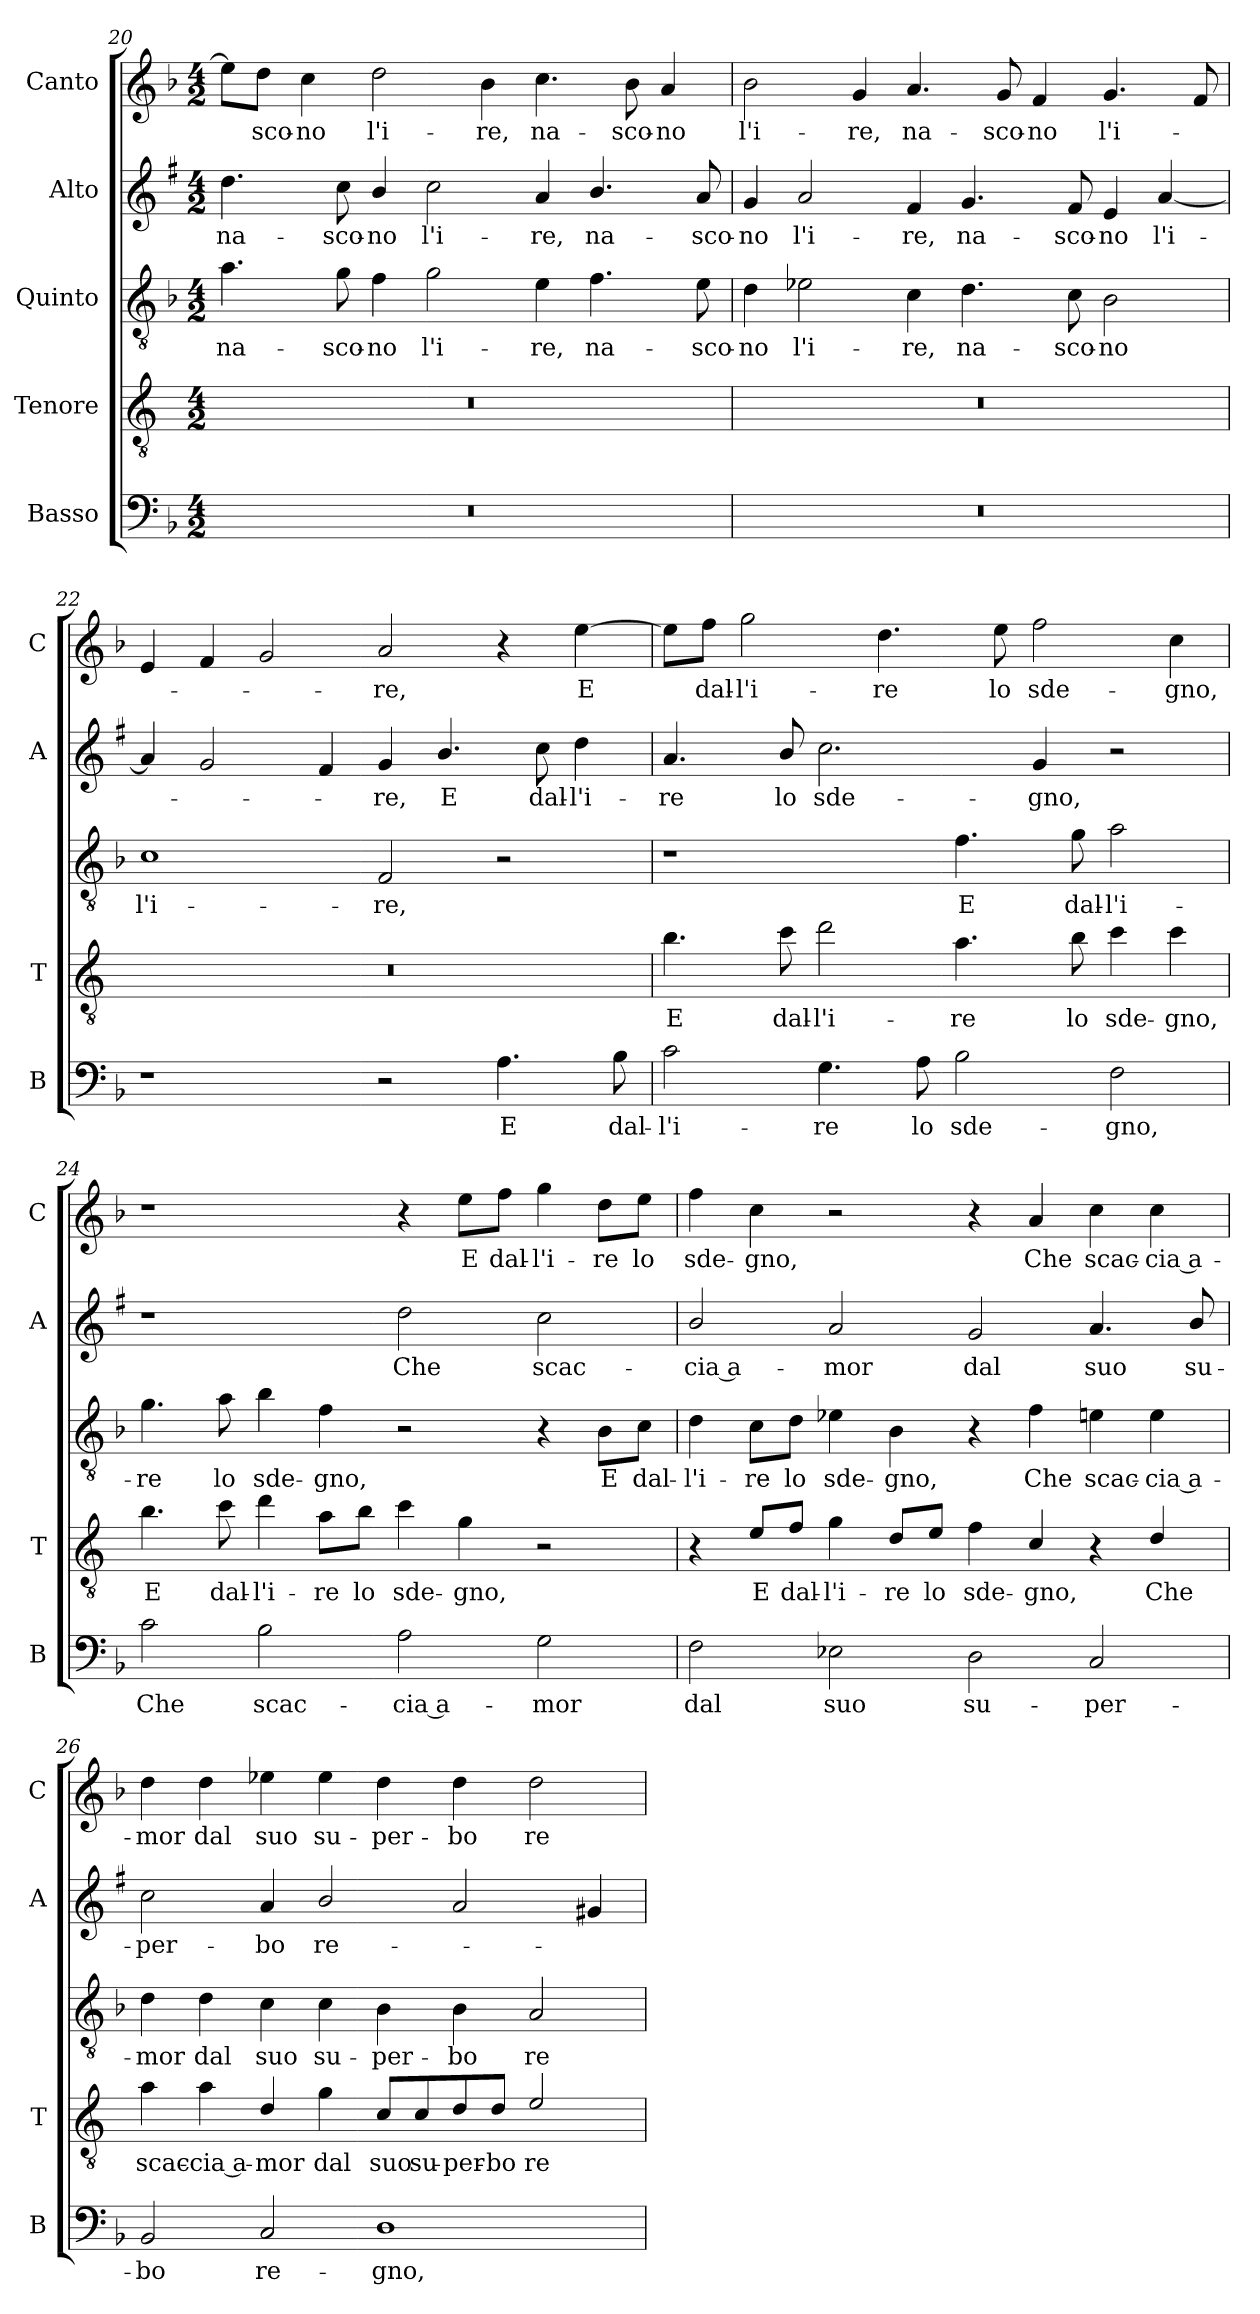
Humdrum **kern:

**kern	**text	**kern	**text	**kern	**text	**kern	**text	**kern	**text
*part5	*part5	*part4	*part4	*part3	*part3	*part2	*part2	*part1	*part1
*staff5	*staff5	*staff4	*staff4	*staff3	*staff3	*staff2	*staff2	*staff1	*staff1
*I"Basso	*	*I"Tenore	*	*I"Quinto	*	*I"Alto	*	*I"Canto	*
*I'B	*	*I'T	*	*	*	*I'A	*	*I'C	*
!!LO:PB:g=z
*clefF4	*	*clefGv2	*	*clefGv2	*	*clefG2	*	*clefG2	*
*	*	*ITrd4c7	*	*	*	*ITrd1c2	*	*	*
*k[b-]	*	*k[b-]	*	*k[b-]	*	*k[b-]	*	*k[b-]	*
*F:	*	*F:	*	*F:	*	*F:	*	*F:	*
*M4/2	*	*M4/2	*	*M4/2	*	*M4/2	*	*M4/2	*
=20	=20	=20	=20	=20	=20	=20	=20	=20	=20
!	!	!	!	!	!LO:LY:b	!	!LO:LY:b	!	!
0r	.	0r	.	4.a\	na-	4.cc\	na-	8ee\L]	.
!	!	!	!	!	!	!	!	!	!LO:LY:b
.	.	.	.	.	.	.	.	8dd\J	-sco-
!	!	!	!	!	!	!	!	!	!LO:LY:b
.	.	.	.	.	.	.	.	4cc\	-no
!	!	!	!	!	!LO:LY:b	!	!LO:LY:b	!	!
.	.	.	.	8g\	-sco-	8b-\	-sco-	.	.
!	!	!	!	!	!LO:LY:b	!	!LO:LY:b	!	!LO:LY:b
.	.	.	.	4f\	-no	4a/	-no	2dd\	l'i-
!	!	!	!	!	!LO:LY:b	!	!LO:LY:b	!	!
.	.	.	.	2g\	l'i-	2b-\	l'i-	.	.
!	!	!	!	!	!	!	!	!	!LO:LY:b
.	.	.	.	.	.	.	.	4b-\	-re,
!	!	!	!	!	!LO:LY:b	!	!LO:LY:b	!	!LO:LY:b
.	.	.	.	4e\	-re,	4g/	-re,	4.cc\	na-
!	!	!	!	!	!LO:LY:b	!	!LO:LY:b	!	!
.	.	.	.	4.f\	na-	4.a/	na-	.	.
!	!	!	!	!	!	!	!	!	!LO:LY:b
.	.	.	.	.	.	.	.	8b-\	-sco-
!	!	!	!	!	!	!	!	!	!LO:LY:b
.	.	.	.	.	.	.	.	4a/	-no
!	!	!	!	!	!LO:LY:b	!	!LO:LY:b	!	!
.	.	.	.	8e\	-sco-	8g/	-sco-	.	.
=21	=21	=21	=21	=21	=21	=21	=21	=21	=21
!	!	!	!	!	!LO:LY:b	!	!LO:LY:b	!	!LO:LY:b
0r	.	0r	.	4d\	-no	4f/	-no	2b-\	l'i-
!	!	!	!	!	!LO:LY:b	!	!LO:LY:b	!	!
.	.	.	.	2e-X\	l'i-	2g/	l'i-	.	.
!	!	!	!	!	!	!	!	!	!LO:LY:b
.	.	.	.	.	.	.	.	4g/	-re,
!	!	!	!	!	!LO:LY:b	!	!LO:LY:b	!	!LO:LY:b
.	.	.	.	4c\	-re,	4e/	-re,	4.a/	na-
!	!	!	!	!	!LO:LY:b	!	!LO:LY:b	!	!
.	.	.	.	4.d\	na-	4.f/	na-	.	.
!	!	!	!	!	!	!	!	!	!LO:LY:b
.	.	.	.	.	.	.	.	8g/	-sco-
!	!	!	!	!	!	!	!	!	!LO:LY:b
.	.	.	.	.	.	.	.	4f/	-no
!	!	!	!	!	!LO:LY:b	!	!LO:LY:b	!	!
.	.	.	.	8c\	-sco-	8e/	-sco-	.	.
!	!	!	!	!	!LO:LY:b	!	!LO:LY:b	!	!LO:LY:b
.	.	.	.	2B-\	-no	4d/	-no	4.g/	l'i-
!	!	!	!	!	!	!	!LO:LY:b	!	!
.	.	.	.	.	.	[4g/	l'i-	.	.
.	.	.	.	.	.	.	.	8f/	.
=22	=22	=22	=22	=22	=22	=22	=22	=22	=22
!	!	!	!	!	!LO:LY:b	!	!	!	!
1r	.	0r	.	1c	l'i-	4g/]	.	4e/	.
.	.	.	.	.	.	2f/	.	4f/	.
.	.	.	.	.	.	.	.	2g/	.
.	.	.	.	.	.	4e/	.	.	.
!	!	!	!	!	!LO:LY:b	!	!LO:LY:b	!	!LO:LY:b
2r	.	.	.	2F/	-re,	4f/	-re,	2a/	-re,
!	!	!	!	!	!	!	!LO:LY:b	!	!
.	.	.	.	.	.	4.a/	E	.	.
!	!LO:LY:b	!	!	!	!	!	!	!	!
4.A\	E	.	.	2r	.	.	.	4r	.
!	!	!	!	!	!	!	!LO:LY:b	!	!
.	.	.	.	.	.	8b-\	dal-	.	.
!	!	!	!	!	!	!	!LO:LY:b	!	!LO:LY:b
.	.	.	.	.	.	4cc\	-l'i-	[4ee\	E
!	!LO:LY:b	!	!	!	!	!	!	!	!
8B-\	dal-	.	.	.	.	.	.	.	.
!!LO:LB:g=z
=23	=23	=23	=23	=23	=23	=23	=23	=23	=23
!	!LO:LY:b	!	!LO:LY:b	!	!	!	!LO:LY:b	!	!
2c\	-l'i-	4.e\	E	1r	.	4.g/	-re	8ee\L]	.
!	!	!	!	!	!	!	!	!	!LO:LY:b
.	.	.	.	.	.	.	.	8ff\J	dal-
!	!	!	!	!	!	!	!	!	!LO:LY:b
.	.	.	.	.	.	.	.	2gg\	-l'i-
!	!	!	!LO:LY:b	!	!	!	!LO:LY:b	!	!
.	.	8f\	dal-	.	.	8a/	lo	.	.
!	!LO:LY:b	!	!LO:LY:b	!	!	!	!LO:LY:b	!	!
4.G\	-re	2g\	-l'i-	.	.	2.b-\	sde-	.	.
!	!	!	!	!	!	!	!	!	!LO:LY:b
.	.	.	.	.	.	.	.	4.dd\	-re
!	!LO:LY:b	!	!	!	!	!	!	!	!
8A\	lo	.	.	.	.	.	.	.	.
!	!LO:LY:b	!	!LO:LY:b	!	!LO:LY:b	!	!	!	!
2B-\	sde-	4.d\	-re	4.f\	E	.	.	.	.
!	!	!	!	!	!	!	!	!	!LO:LY:b
.	.	.	.	.	.	.	.	8ee\	lo
!	!	!	!	!	!	!	!LO:LY:b	!	!LO:LY:b
.	.	.	.	.	.	4f/	-gno,	2ff\	sde-
!	!	!	!LO:LY:b	!	!LO:LY:b	!	!	!	!
.	.	8e\	lo	8g\	dal-	.	.	.	.
!	!LO:LY:b	!	!LO:LY:b	!	!LO:LY:b	!	!	!	!
2F\	-gno,	4f\	sde-	2a\	-l'i-	2r	.	.	.
!	!	!	!LO:LY:b	!	!	!	!	!	!LO:LY:b
.	.	4f\	-gno,	.	.	.	.	4cc\	-gno,
=24	=24	=24	=24	=24	=24	=24	=24	=24	=24
!	!LO:LY:b	!	!LO:LY:b	!	!LO:LY:b	!	!	!	!
2c\	Che	4.e\	E	4.g\	-re	1r	.	1r	.
!	!	!	!LO:LY:b	!	!LO:LY:b	!	!	!	!
.	.	8f\	dal-	8a\	lo	.	.	.	.
!	!LO:LY:b	!	!LO:LY:b	!	!LO:LY:b	!	!	!	!
2B-\	scac-	4g\	-l'i-	4b-\	sde-	.	.	.	.
!	!	!	!LO:LY:b	!	!LO:LY:b	!	!	!	!
.	.	8d\L	-re	4f\	-gno,	.	.	.	.
!	!	!	!LO:LY:b	!	!	!	!	!	!
.	.	8e\J	lo	.	.	.	.	.	.
!	!LO:LY:b	!	!LO:LY:b	!	!	!	!LO:LY:b	!	!
2A\	-cia a-	4f\	sde-	2r	.	2cc\	Che	4r	.
!	!	!	!LO:LY:b	!	!	!	!	!	!LO:LY:b
.	.	4c\	-gno,	.	.	.	.	8ee\L	E
!	!	!	!	!	!	!	!	!	!LO:LY:b
.	.	.	.	.	.	.	.	8ff\J	dal-
!	!LO:LY:b	!	!	!	!	!	!LO:LY:b	!	!LO:LY:b
2G\	-mor	2r	.	4r	.	2b-\	scac-	4gg\	-l'i-
!	!	!	!	!	!LO:LY:b	!	!	!	!LO:LY:b
.	.	.	.	8B-\L	E	.	.	8dd\L	-re
!	!	!	!	!	!LO:LY:b	!	!	!	!LO:LY:b
.	.	.	.	8c\J	dal-	.	.	8ee\J	lo
=25	=25	=25	=25	=25	=25	=25	=25	=25	=25
!	!LO:LY:b	!	!	!	!LO:LY:b	!	!LO:LY:b	!	!LO:LY:b
2F\	dal	4r	.	4d\	-l'i-	2a/	-cia a-	4ff\	sde-
!	!	!	!LO:LY:b	!	!LO:LY:b	!	!	!	!LO:LY:b
.	.	8A/L	E	8c\L	-re	.	.	4cc\	-gno,
!	!	!	!LO:LY:b	!	!LO:LY:b	!	!	!	!
.	.	8B-/J	dal-	8d\J	lo	.	.	.	.
!	!LO:LY:b	!	!LO:LY:b	!	!LO:LY:b	!	!LO:LY:b	!	!
2E-X\	suo	4c\	-l'i-	4e-X\	sde-	2g/	-mor	2r	.
!	!	!	!LO:LY:b	!	!LO:LY:b	!	!	!	!
.	.	8G/L	-re	4B-\	-gno,	.	.	.	.
!	!	!	!LO:LY:b	!	!	!	!	!	!
.	.	8A/J	lo	.	.	.	.	.	.
!	!LO:LY:b	!	!LO:LY:b	!	!	!	!LO:LY:b	!	!
2D\	su-	4B-\	sde-	4r	.	2f/	dal	4r	.
!	!	!	!LO:LY:b	!	!LO:LY:b	!	!	!	!LO:LY:b
.	.	4F/	-gno,	4f\	Che	.	.	4a/	Che
!	!LO:LY:b	!	!	!	!LO:LY:b	!	!LO:LY:b	!	!LO:LY:b
2C/	-per-	4r	.	4en\	scac-	4.g/	suo	4cc\	scac-
!	!	!	!LO:LY:b	!	!LO:LY:b	!	!	!	!LO:LY:b
.	.	4G/	Che	4e\	-cia a-	.	.	4cc\	-cia a-
!	!	!	!	!	!	!	!LO:LY:b	!	!
.	.	.	.	.	.	8a/	su-	.	.
!!LO:LB:g=z
=26	=26	=26	=26	=26	=26	=26	=26	=26	=26
!	!LO:LY:b	!	!LO:LY:b	!	!LO:LY:b	!	!LO:LY:b	!	!LO:LY:b
2BB-/	-bo	4d\	scac-	4d\	-mor	2b-\	-per-	4dd\	-mor
!	!	!	!LO:LY:b	!	!LO:LY:b	!	!	!	!LO:LY:b
.	.	4d\	-cia a-	4d\	dal	.	.	4dd\	dal
!	!LO:LY:b	!	!LO:LY:b	!	!LO:LY:b	!	!LO:LY:b	!	!LO:LY:b
2C/	re-	4G/	-mor	4c\	suo	4g/	-bo	4ee-X\	suo
!	!	!	!LO:LY:b	!	!LO:LY:b	!	!LO:LY:b	!	!LO:LY:b
.	.	4c\	dal	4c\	su-	2a/	re-	4ee-\	su-
!	!LO:LY:b	!	!LO:LY:b	!	!LO:LY:b	!	!	!	!LO:LY:b
1D	-gno,	8F/L	suo	4B-\	-per-	.	.	4dd\	-per-
!	!	!	!LO:LY:b	!	!	!	!	!	!
.	.	8F/	su-	.	.	.	.	.	.
!	!	!	!LO:LY:b	!	!LO:LY:b	!	!	!	!LO:LY:b
.	.	8G/	-per-	4B-\	-bo	2g/	.	4dd\	-bo
!	!	!	!LO:LY:b	!	!	!	!	!	!
.	.	8G/J	-bo	.	.	.	.	.	.
!	!	!	!LO:LY:b	!	!LO:LY:b	!	!	!	!LO:LY:b
.	.	2A/	re-	2A/	re-	.	.	2dd\	re-
.	.	.	.	.	.	4f#X/	.	.	.
=	=	=	=	=	=	=	=	=	=
*-	*-	*-	*-	*-	*-	*-	*-	*-	*-
